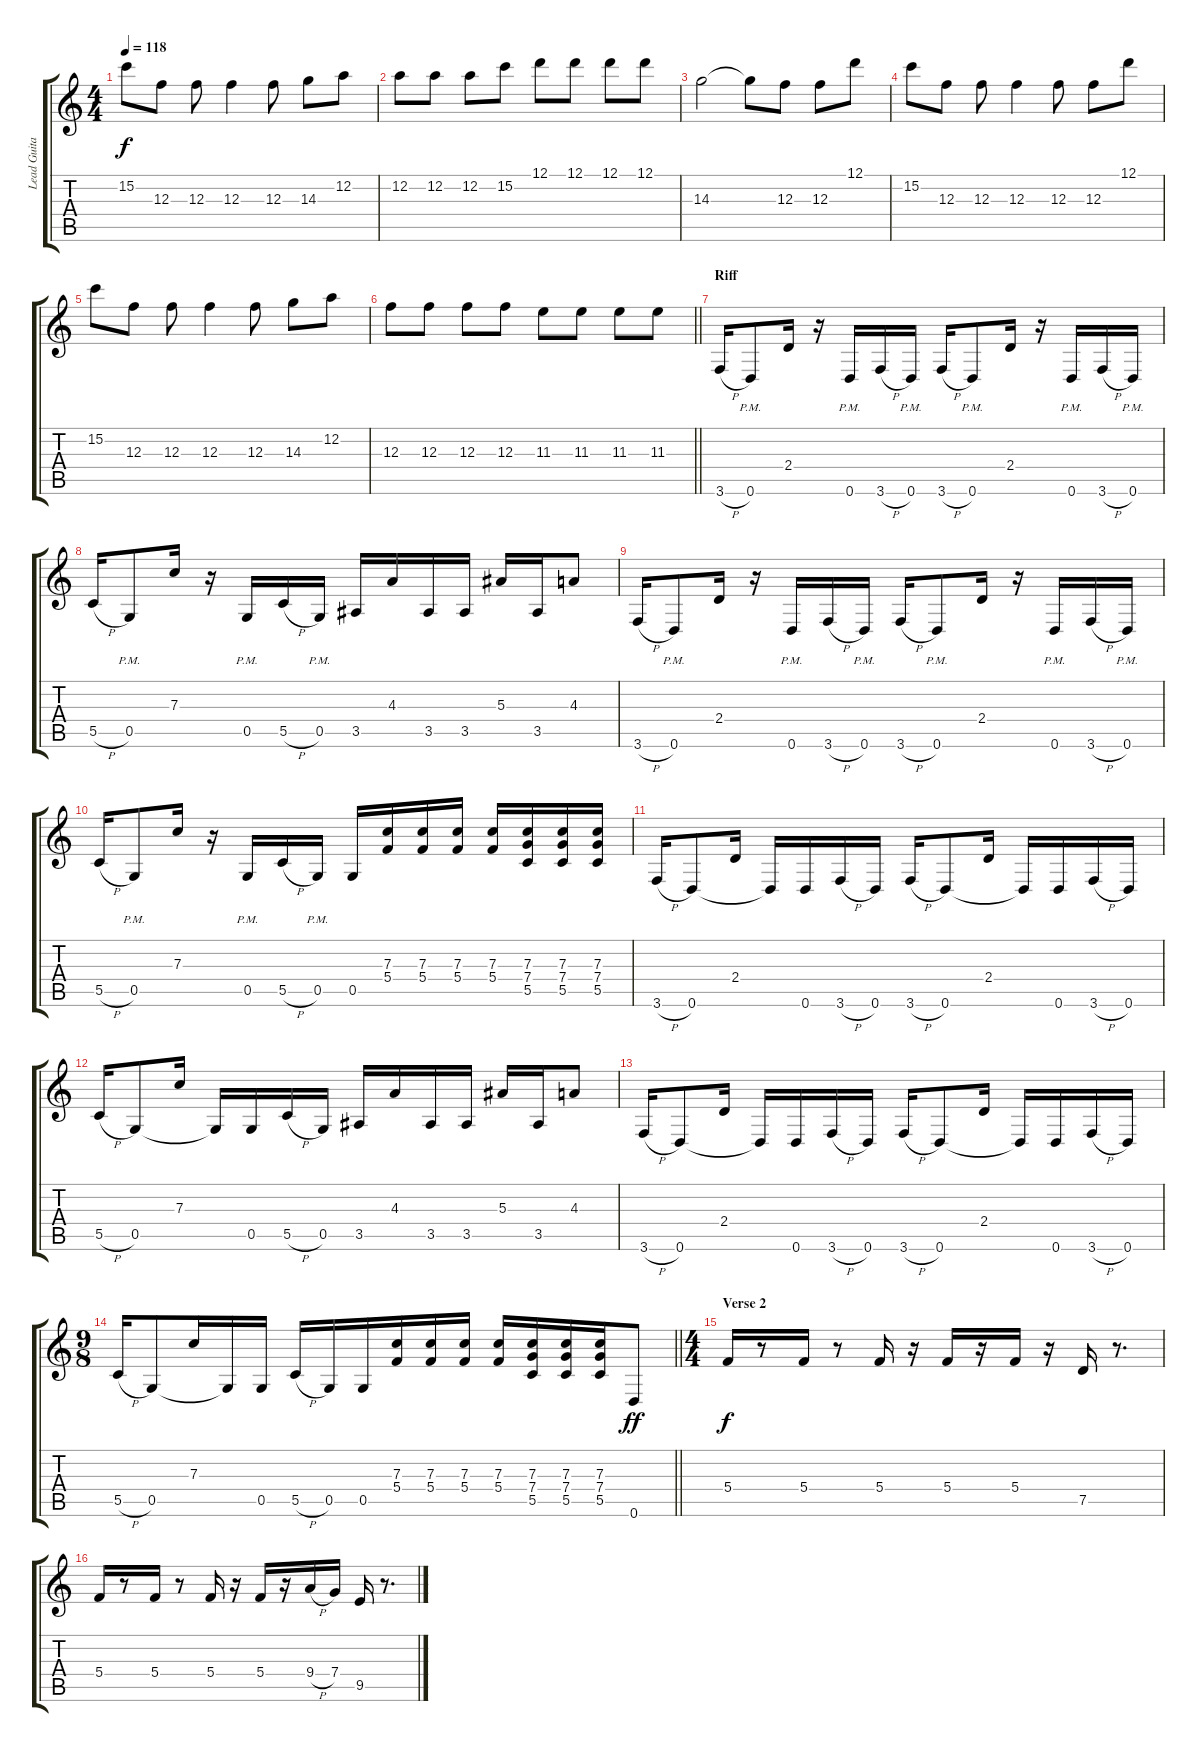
\track ("Lead Guitar" "Lead Guita") {instrument distortionguitar}
\staff {score tabs}
\tuning (D4 A3 F3 C3 G2 D2) {hide}
\ts (4 4)
\tempo 118
\clef g2
\ks c
15.2.8{dy f} 12.3.8 12.3.8 12.3.4 12.3.8 14.3.8 12.2.8 |
12.2.8 12.2.8 12.2.8 15.2.8 12.1.8 12.1.8 12.1.8 12.1.8 |
14.3.2 14.3{t}.8 12.3.8 12.3.8 12.1.8 |
15.2.8 12.3.8 12.3.8 12.3.4 12.3.8 12.3.8 12.1.8 |
15.2.8 12.3.8 12.3.8 12.3.4 12.3.8 14.3.8 12.2.8 |
\barLineRight lightlight
12.3.8 12.3.8 12.3.8 12.3.8 11.3.8 11.3.8 11.3.8 11.3.8 |
\section ("" "Riff")
3.6{h}.16 0.6{pm}.8 2.4.16 r.16 0.6{pm}.16 3.6{h}.16 0.6{pm}.16 3.6{h}.16 0.6{pm}.8 2.4.16 r.16 0.6{pm}.16 3.6{h}.16 0.6{pm}.16 |
5.5{h}.16 0.5{pm}.8 7.3.16 r.16 0.5{pm}.16 5.5{h}.16 0.5{pm}.16 3.5.16 4.3.16 3.5.16 3.5.16 5.3.16 3.5.16 4.3.8 |
3.6{h}.16 0.6{pm}.8 2.4.16 r.16 0.6{pm}.16 3.6{h}.16 0.6{pm}.16 3.6{h}.16 0.6{pm}.8 2.4.16 r.16 0.6{pm}.16 3.6{h}.16 0.6{pm}.16 |
5.5{h}.16 0.5{pm}.8 7.3.16 r.16 0.5{pm}.16 5.5{h}.16 0.5{pm}.16 0.5.16 (7.3 5.4).16 (7.3 5.4).16 (7.3 5.4).16 (7.3 5.4).16 (7.3 7.4 5.5).16 (7.3 7.4 5.5).16 (7.3 7.4 5.5).16 |
3.6{h}.16 0.6.8 2.4.16 0.6{t}.16 0.6.16 3.6{h}.16 0.6.16 3.6{h}.16 0.6.8 2.4.16 0.6{t}.16 0.6.16 3.6{h}.16 0.6.16 |
5.5{h}.16 0.5.8 7.3.16 0.5{t}.16 0.5.16 5.5{h}.16 0.5.16 3.5.16 4.3.16 3.5.16 3.5.16 5.3.16 3.5.16 4.3.8 |
3.6{h}.16 0.6.8 2.4.16 0.6{t}.16 0.6.16 3.6{h}.16 0.6.16 3.6{h}.16 0.6.8 2.4.16 0.6{t}.16 0.6.16 3.6{h}.16 0.6.16 |
\ts (9 8)
\barLineRight lightlight
5.5{h}.16 0.5.8 7.3.16 0.5{t}.16 0.5.16 5.5{h}.16 0.5.16 0.5.16 (7.3 5.4).16 (7.3 5.4).16 (7.3 5.4).16 (7.3 5.4).16 (7.3 7.4 5.5).16 (7.3 7.4 5.5).16 (7.3 7.4 5.5).16 0.6.8{dy ff} |
\ts (4 4)
\section ("" "Verse 2")
5.4.16{dy f} r.8 5.4.16 r.8 5.4.16 r.16 5.4.16 r.16 5.4.16 r.16 7.5.16 r.8{d} |
5.4.16 r.8 5.4.16 r.8 5.4.16 r.16 5.4.16 r.16 9.4{h}.16 7.4.16 9.5.16 r.8{d}
